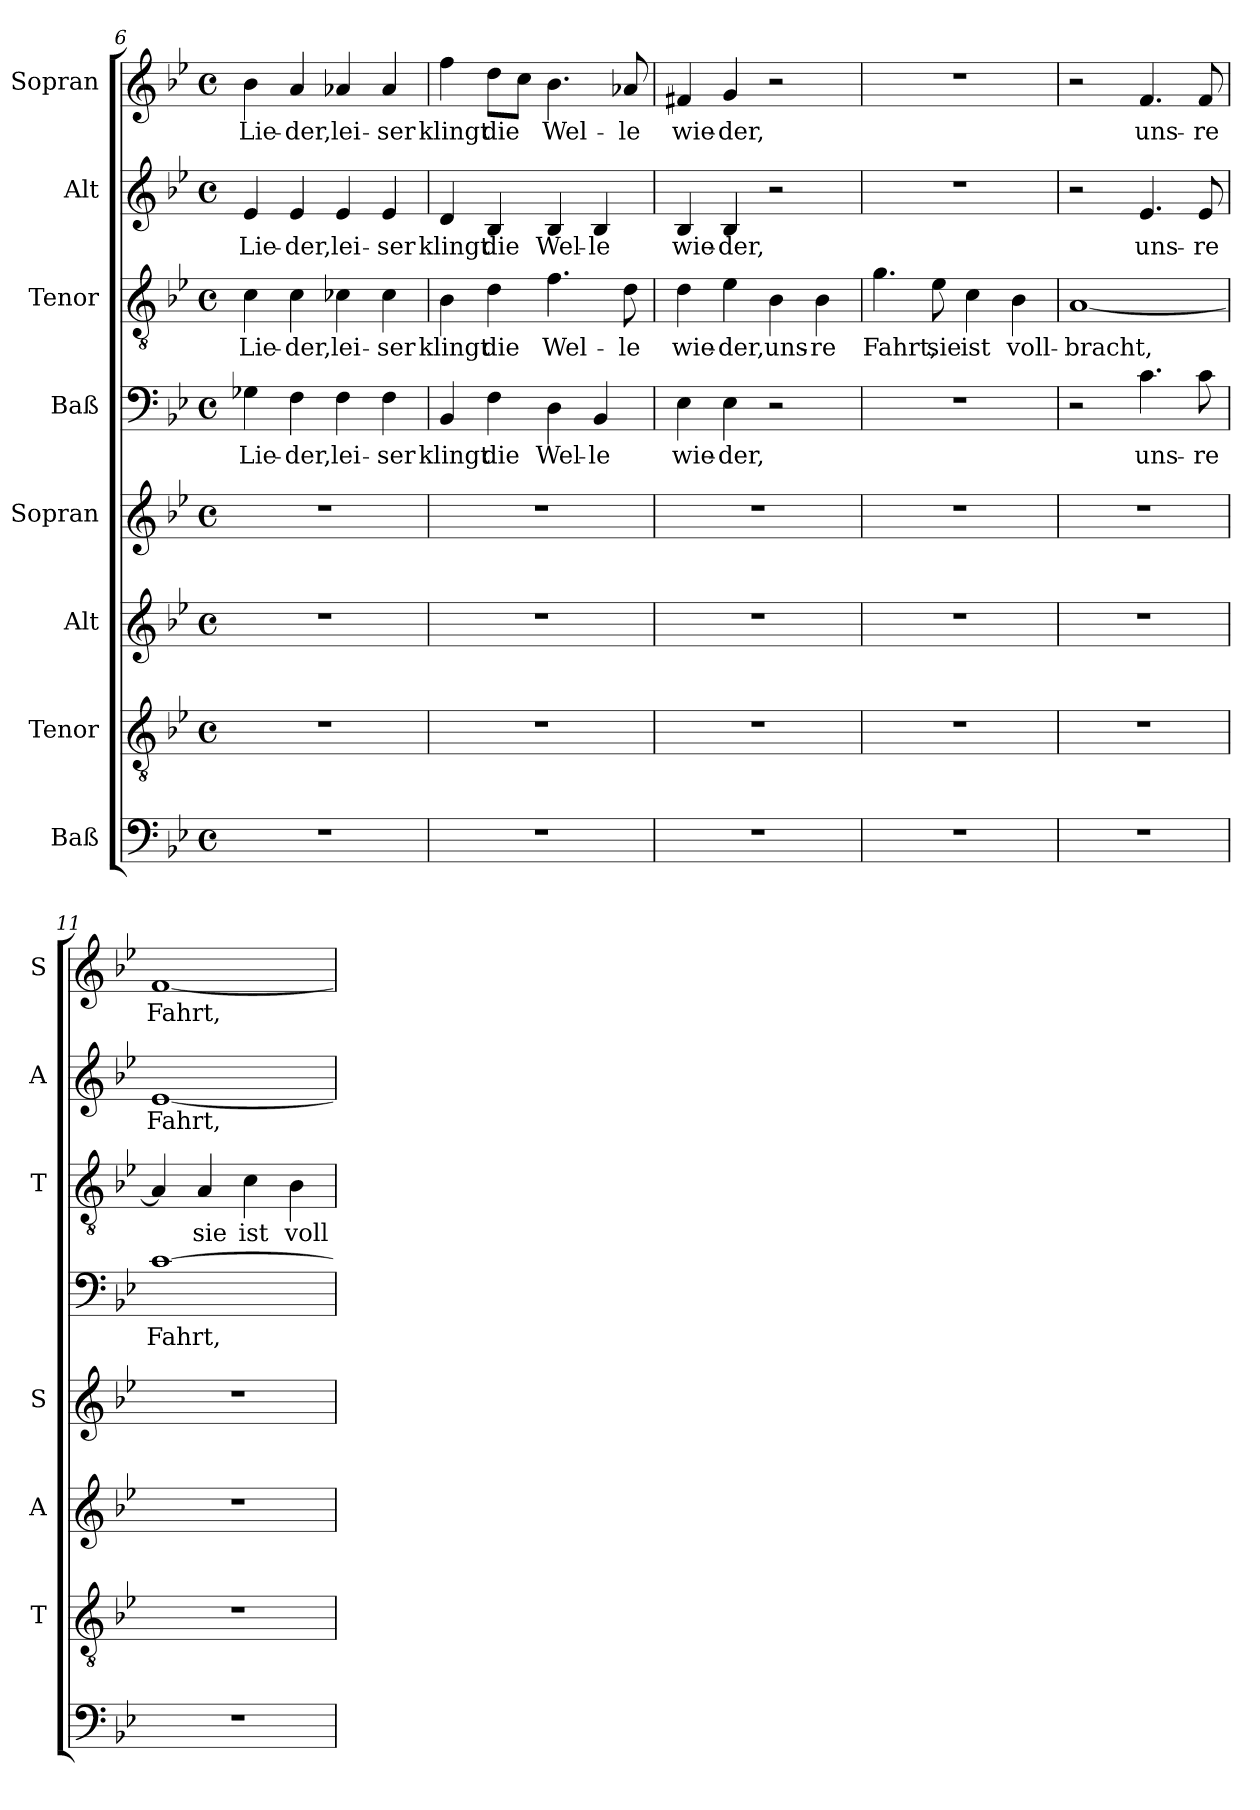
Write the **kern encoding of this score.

**kern	**kern	**kern	**kern	**kern	**text	**kern	**text	**kern	**text	**kern	**text
*part8	*part7	*part6	*part5	*part4	*part4	*part3	*part3	*part2	*part2	*part1	*part1
*staff8	*staff7	*staff6	*staff5	*staff4	*staff4	*staff3	*staff3	*staff2	*staff2	*staff1	*staff1
*I"Baß	*I"Tenor	*I"Alt	*I"Sopran	*I"Baß	*	*I"Tenor	*	*I"Alt	*	*I"Sopran	*
*	*I'T	*I'A	*I'S	*	*	*I'T	*	*I'A	*	*I'S	*
*clefF4	*clefGv2	*clefG2	*clefG2	*clefF4	*	*clefGv2	*	*clefG2	*	*clefG2	*
*k[b-e-]	*k[b-e-]	*k[b-e-]	*k[b-e-]	*k[b-e-]	*	*k[b-e-]	*	*k[b-e-]	*	*k[b-e-]	*
*B-:	*B-:	*B-:	*B-:	*B-:	*	*B-:	*	*B-:	*	*B-:	*
*M4/4	*M4/4	*M4/4	*M4/4	*M4/4	*	*M4/4	*	*M4/4	*	*M4/4	*
*met(c)	*met(c)	*met(c)	*met(c)	*met(c)	*	*met(c)	*	*met(c)	*	*met(c)	*
=6	=6	=6	=6	=6	=6	=6	=6	=6	=6	=6	=6
1r	1r	1r	1r	4G-X	Lie-	4c	Lie-	4e-	Lie-	4b-	Lie-
.	.	.	.	4F	-der,	4c	-der,	4e-	-der,	4a	-der,
.	.	.	.	4F	lei-	4c-X	lei-	4e-	lei-	4a-X	lei-
.	.	.	.	4F	-ser	4c-	-ser	4e-	-ser	4a-	-ser
=7	=7	=7	=7	=7	=7	=7	=7	=7	=7	=7	=7
1r	1r	1r	1r	4BB-	klingt	4B-	klingt	4d	klingt	4ff	klingt
.	.	.	.	4F	die	4d	die	4B-	die	8ddL	die
.	.	.	.	.	.	.	.	.	.	8ccJ	.
.	.	.	.	4D	Wel-	4.f	Wel-	4B-	Wel-	4.b-	Wel-
.	.	.	.	4BB-	-le	.	.	4B-	-le	.	.
.	.	.	.	.	.	8d	-le	.	.	8a-X	-le
=8	=8	=8	=8	=8	=8	=8	=8	=8	=8	=8	=8
1r	1r	1r	1r	4E-	wie-	4d	wie-	4B-	wie-	4f#X	wie-
.	.	.	.	4E-	-der,	4e-	-der,	4B-	-der,	4g	-der,
.	.	.	.	2r	.	4B-	uns-	2r	.	2r	.
.	.	.	.	.	.	4B-	-re	.	.	.	.
=9	=9	=9	=9	=9	=9	=9	=9	=9	=9	=9	=9
1r	1r	1r	1r	1r	.	4.g	Fahrt,	1r	.	1r	.
.	.	.	.	.	.	8e-	sie	.	.	.	.
.	.	.	.	.	.	4c	ist	.	.	.	.
.	.	.	.	.	.	4B-	voll-	.	.	.	.
=10	=10	=10	=10	=10	=10	=10	=10	=10	=10	=10	=10
1r	1r	1r	1r	2r	.	[1A	-bracht,	2r	.	2r	.
.	.	.	.	4.c	uns-	.	.	4.e-	uns-	4.f	uns-
.	.	.	.	8c	-re	.	.	8e-	-re	8f	-re
=11	=11	=11	=11	=11	=11	=11	=11	=11	=11	=11	=11
1r	1r	1r	1r	[1c	Fahrt,	4A]	.	[1e-	Fahrt,	[1f	Fahrt,
.	.	.	.	.	.	4A	sie	.	.	.	.
.	.	.	.	.	.	4c	ist	.	.	.	.
.	.	.	.	.	.	4B-	voll-	.	.	.	.
=	=	=	=	=	=	=	=	=	=	=	=
*-	*-	*-	*-	*-	*-	*-	*-	*-	*-	*-	*-
